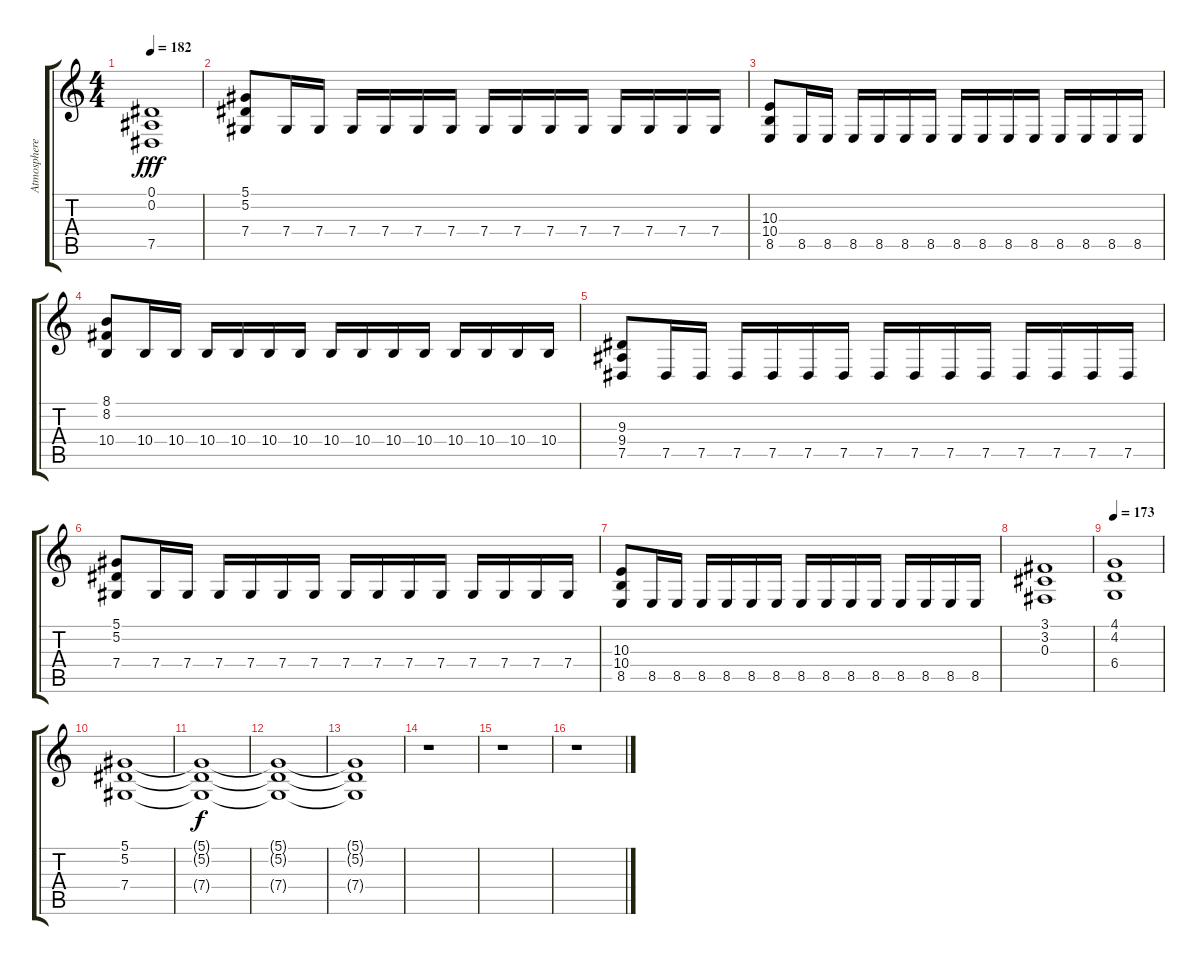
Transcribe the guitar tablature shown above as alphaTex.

\track ("Atmosphere" "Atmosphere") {instrument voiceoohs}
\staff {score tabs}
\tuning (Eb4 Bb3 Gb3 Db3 Ab2 Eb2) {hide}
\ts (4 4)
\tempo 182
\clef g2
\ks c
(0.1 0.2 7.5).1{dy fff} |
(5.1 5.2 7.4).8 7.4.16 7.4.16 7.4.16 7.4.16 7.4.16 7.4.16 7.4.16 7.4.16 7.4.16 7.4.16 7.4.16 7.4.16 7.4.16 7.4.16 |
(10.3 10.4 8.5).8 8.5.16 8.5.16 8.5.16 8.5.16 8.5.16 8.5.16 8.5.16 8.5.16 8.5.16 8.5.16 8.5.16 8.5.16 8.5.16 8.5.16 |
(8.1 8.2 10.4).8 10.4.16 10.4.16 10.4.16 10.4.16 10.4.16 10.4.16 10.4.16 10.4.16 10.4.16 10.4.16 10.4.16 10.4.16 10.4.16 10.4.16 |
(9.3 9.4 7.5).8 7.5.16 7.5.16 7.5.16 7.5.16 7.5.16 7.5.16 7.5.16 7.5.16 7.5.16 7.5.16 7.5.16 7.5.16 7.5.16 7.5.16 |
(5.1 5.2 7.4).8 7.4.16 7.4.16 7.4.16 7.4.16 7.4.16 7.4.16 7.4.16 7.4.16 7.4.16 7.4.16 7.4.16 7.4.16 7.4.16 7.4.16 |
(10.3 10.4 8.5).8 8.5.16 8.5.16 8.5.16 8.5.16 8.5.16 8.5.16 8.5.16 8.5.16 8.5.16 8.5.16 8.5.16 8.5.16 8.5.16 8.5.16 |
(3.1 3.2 0.3).1 |
\tempo 173
(4.1 4.2 6.4).1 |
(5.1 5.2 7.4).1 |
(5.1{t} 5.2{t} 7.4{t}).1{dy f} |
(5.1{t} 5.2{t} 7.4{t}).1 |
(5.1{t} 5.2{t} 7.4{t}).1 |
r.1 |
r.1 |
r.1
